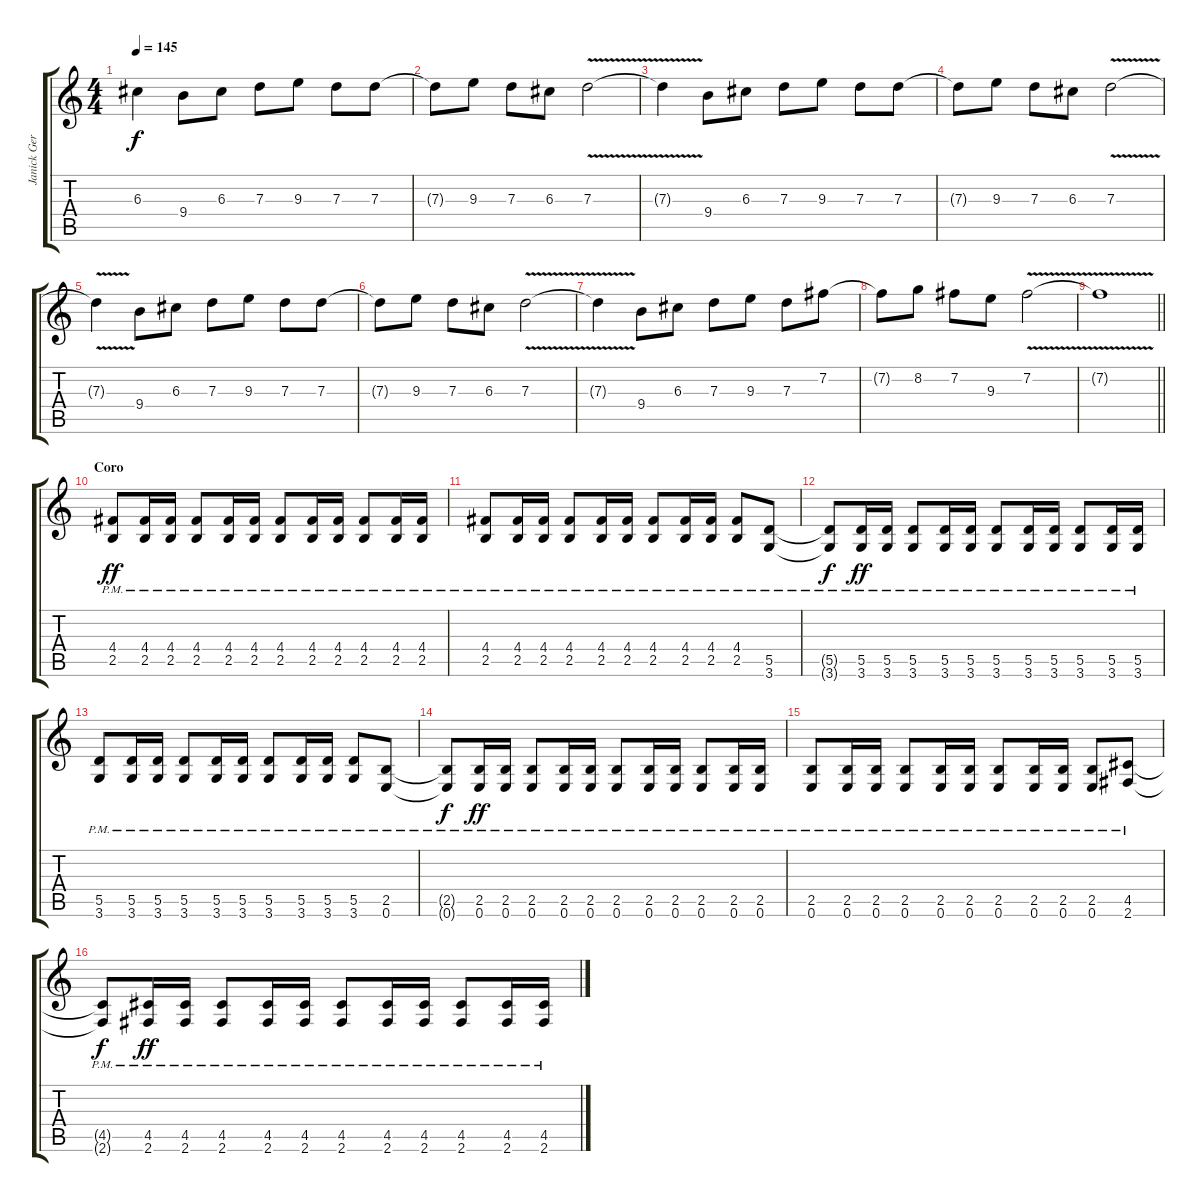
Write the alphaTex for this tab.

\track ("Janick Gers" "Janick Ger") {instrument distortionguitar}
\staff {score tabs}
\tuning (E4 B3 G3 D3 A2 E2) {hide}
\ts (4 4)
\tempo 145
\clef g2
\ks c
6.3{t}.4{dy f} 9.4.8 6.3.8 7.3.8 9.3.8 7.3.8 7.3.8 |
7.3{t}.8 9.3.8 7.3.8 6.3.8 7.3{v}.2 |
7.3{t}.4 9.4.8 6.3.8 7.3.8 9.3.8 7.3.8 7.3.8 |
7.3{t}.8 9.3.8 7.3.8 6.3.8 7.3{v}.2 |
7.3{t}.4 9.4.8 6.3.8 7.3.8 9.3.8 7.3.8 7.3.8 |
7.3{t}.8 9.3.8 7.3.8 6.3.8 7.3{v}.2 |
7.3{t}.4 9.4.8 6.3.8 7.3.8 9.3.8 7.3.8 7.2.8 |
7.2{t}.8 8.2.8 7.2.8 9.3.8 7.2{v}.2 |
\barLineRight lightlight
7.2{t}.1 |
\section ("" "Coro")
(4.4{pm} 2.5{pm}).8{dy ff} (4.4{pm} 2.5{pm}).16 (4.4{pm} 2.5{pm}).16 (4.4{pm} 2.5{pm}).8 (4.4{pm} 2.5{pm}).16 (4.4{pm} 2.5{pm}).16 (4.4{pm} 2.5{pm}).8 (4.4{pm} 2.5{pm}).16 (4.4{pm} 2.5{pm}).16 (4.4{pm} 2.5{pm}).8 (4.4{pm} 2.5{pm}).16 (4.4{pm} 2.5{pm}).16 |
(4.4{pm} 2.5{pm}).8 (4.4{pm} 2.5{pm}).16 (4.4{pm} 2.5{pm}).16 (4.4{pm} 2.5{pm}).8 (4.4{pm} 2.5{pm}).16 (4.4{pm} 2.5{pm}).16 (4.4{pm} 2.5{pm}).8 (4.4{pm} 2.5{pm}).16 (4.4{pm} 2.5{pm}).16 (4.4{pm} 2.5{pm}).8 (5.5{pm} 3.6{pm}).8 |
(5.5{pm t} 3.6{pm t}).8{dy f} (5.5{pm} 3.6{pm}).16{dy ff} (5.5{pm} 3.6{pm}).16 (5.5{pm} 3.6{pm}).8 (5.5{pm} 3.6{pm}).16 (5.5{pm} 3.6{pm}).16 (5.5{pm} 3.6{pm}).8 (5.5{pm} 3.6{pm}).16 (5.5{pm} 3.6{pm}).16 (5.5{pm} 3.6{pm}).8 (5.5{pm} 3.6{pm}).16 (5.5{pm} 3.6{pm}).16 |
(5.5{pm} 3.6{pm}).8 (5.5{pm} 3.6{pm}).16 (5.5{pm} 3.6{pm}).16 (5.5{pm} 3.6{pm}).8 (5.5{pm} 3.6{pm}).16 (5.5{pm} 3.6{pm}).16 (5.5{pm} 3.6{pm}).8 (5.5{pm} 3.6{pm}).16 (5.5{pm} 3.6{pm}).16 (5.5{pm} 3.6{pm}).8 (2.5{pm} 0.6{pm}).8 |
(2.5{pm t} 0.6{pm t}).8{dy f} (2.5{pm} 0.6{pm}).16{dy ff} (2.5{pm} 0.6{pm}).16 (2.5{pm} 0.6{pm}).8 (2.5{pm} 0.6{pm}).16 (2.5{pm} 0.6{pm}).16 (2.5{pm} 0.6{pm}).8 (2.5{pm} 0.6{pm}).16 (2.5{pm} 0.6{pm}).16 (2.5{pm} 0.6{pm}).8 (2.5{pm} 0.6{pm}).16 (2.5{pm} 0.6{pm}).16 |
(2.5{pm} 0.6{pm}).8 (2.5{pm} 0.6{pm}).16 (2.5{pm} 0.6{pm}).16 (2.5{pm} 0.6{pm}).8 (2.5{pm} 0.6{pm}).16 (2.5{pm} 0.6{pm}).16 (2.5{pm} 0.6{pm}).8 (2.5{pm} 0.6{pm}).16 (2.5{pm} 0.6{pm}).16 (2.5{pm} 0.6{pm}).8 (4.5{pm} 2.6{pm}).8 |
(4.5{pm t} 2.6{pm t}).8{dy f} (4.5{pm} 2.6{pm}).16{dy ff} (4.5{pm} 2.6{pm}).16 (4.5{pm} 2.6{pm}).8 (4.5{pm} 2.6{pm}).16 (4.5{pm} 2.6{pm}).16 (4.5{pm} 2.6{pm}).8 (4.5{pm} 2.6{pm}).16 (4.5{pm} 2.6{pm}).16 (4.5{pm} 2.6{pm}).8 (4.5{pm} 2.6{pm}).16 (4.5{pm} 2.6{pm}).16
